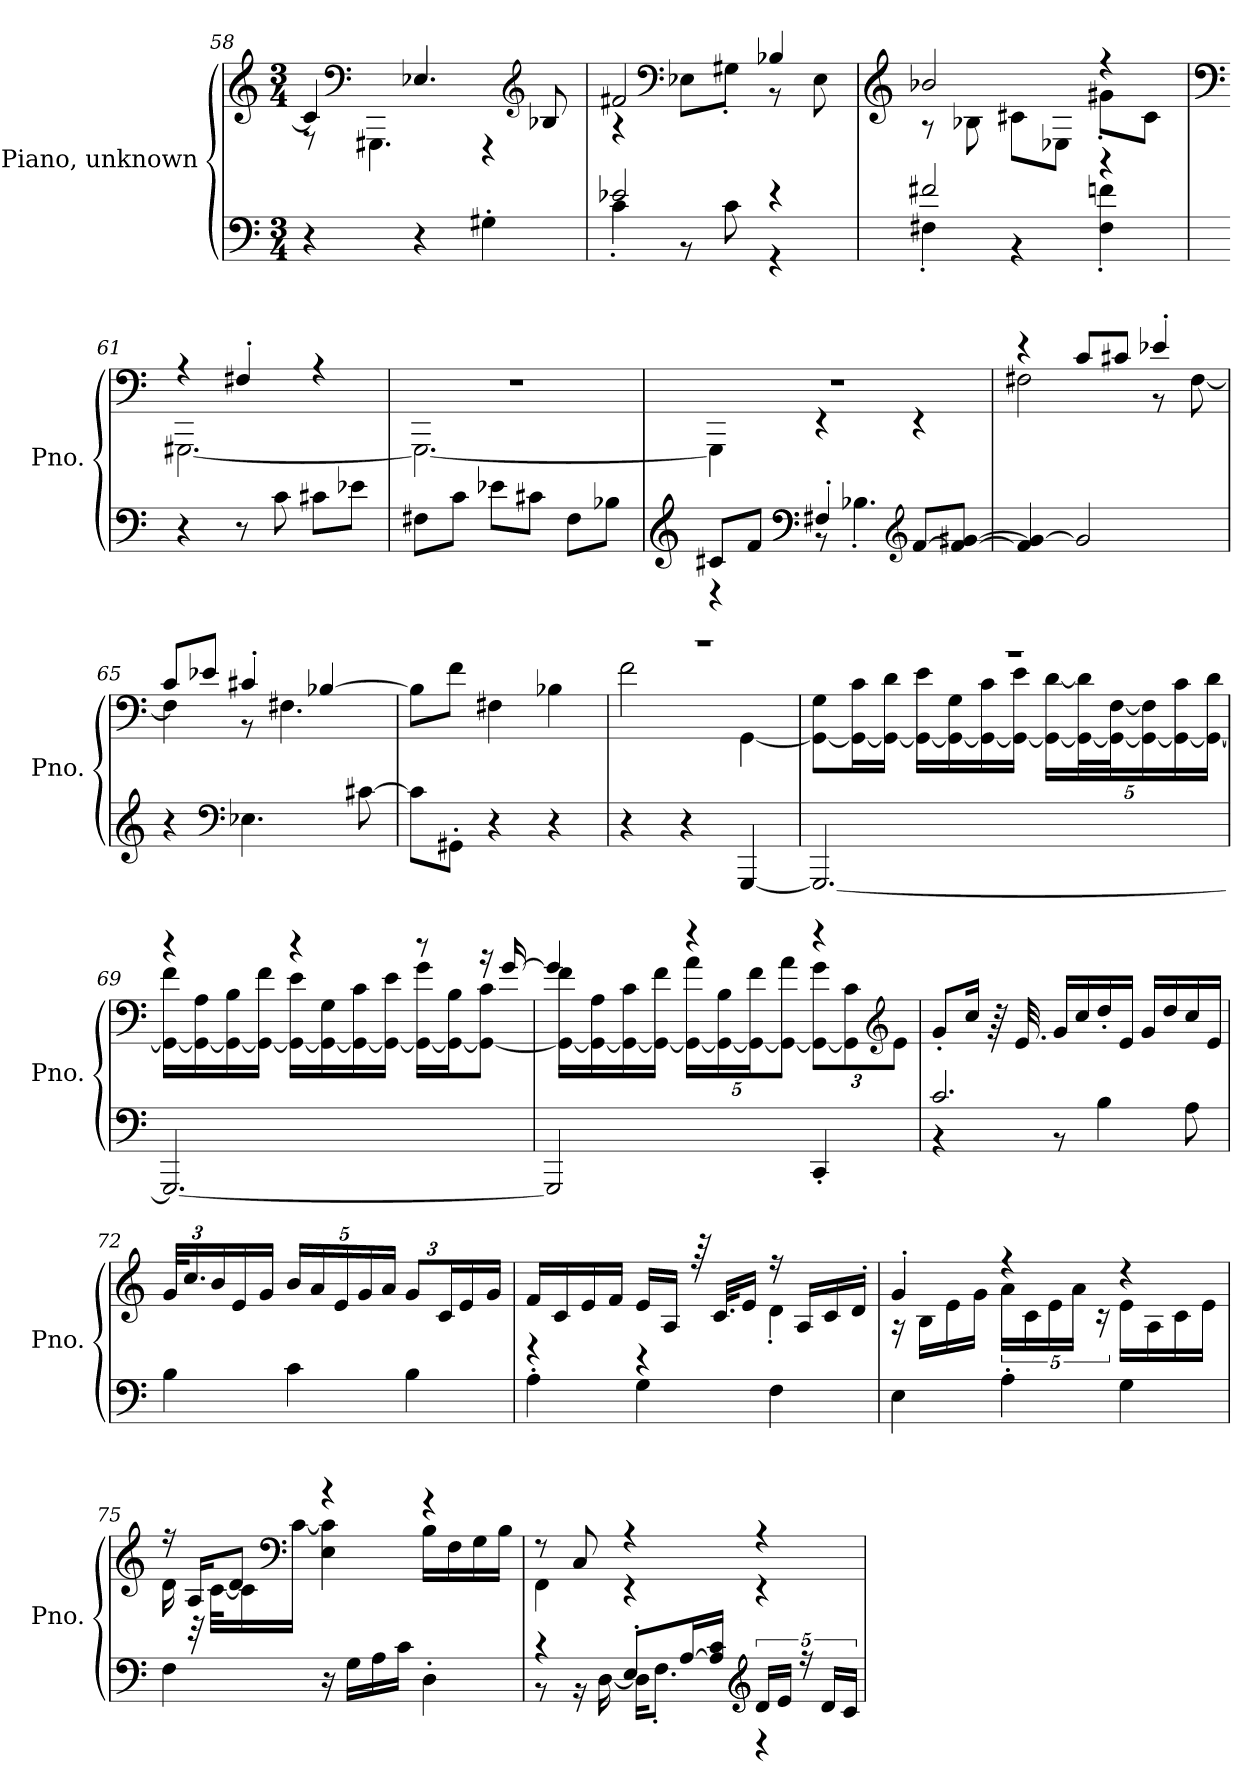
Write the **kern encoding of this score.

**kern	**kern
*part1	*part1
*staff2	*staff1
*I"Piano, unknown	*
*I'Pno.	*
!!LO:LB:g=z
*clefF4	*clefG2
*k[]	*k[]
*M3/4	*M3/4
=58	=58
*	*^
4r	4c#/]	8r
*	*clefF4	*
.	.	4.GGG#X\
4r	4.E-X/	.
4G#X'\	.	4r
*	*clefG2	*
.	8B-X/	.
=59	=59	=59
*^	*	*
2e-X/	4c'\	2f#X/	4r
*	*	*clefF4	*
.	8r	.	8E-X\L
.	8c\	.	8G#X'\J
4r	4r	4B-X/	8r
.	.	.	8E-\
=60	=60	=60	=60
*	*	*clefG2	*
2f#X/	4F#X'\	2b-X/	8r
.	.	.	8B-X\
.	4r	.	8c#X\L
.	.	.	8E-X\J
4r	4F#\' 4fn\'	4r	8g#X'\L
.	.	.	8c#\J
*v	*v	*	*
!!LO:LB:g=z	!!
=61	=61	=61
*	*clefF4	*
4r	4r	[2.GGG#X\
8r	4F#X'/	.
8c\	.	.
8c#X\L	4r	.
8e-X\J	.	.
=62	=62	=62
8F#X\L	2.r	2.GGG#\_
8c\J	.	.
8e-X\L	.	.
8c#X\J	.	.
8F#\L	.	.
8B-X\J	.	.
=63	=63	=63
*clefG2	*	*
*^	*	*
8c#X/L	4r	2.r	4GGG#\]
8f/J	.	.	.
*clefF4	*	*	*
4F#X'/	8r	.	4r
.	4.B-X'\	.	.
*clefG2	*	*	*
[8f/L	.	.	4r
8f/_ [8g#X/J	.	.	.
*v	*v	*	*
=64	=64	=64
4f/] 4g#/_	4r	2F#X\
2g#/]	8c/L	.
.	8c#X/J	.
.	4e-X'/	8r
.	.	[8F#\
!!LO:LB:g=z	!!
=65	=65	=65
4r	8c/L	4F#\]
.	8e-X/J	.
*clefF4	*	*
4.E-X\	4c#X'/	8r
.	.	4.F#X\
.	[4B-X/	.
[8c#X\	.	.
*	*v	*v
=66	=66
8c#\L]	8B-\L]
8GG#X'\J	8f\J
4r	4F#X\
4r	4B-X\
=67	=67
*	*^
4r	2.r	2f\
4r	.	.
[4GGG/	.	[4GG\
=68	=68	=68
2.GGG/_	2.r	8GG\_ 8G\L
.	.	16GG\_ 16c\L
.	.	16GG\_ 16d\JJ
.	.	16GG\_ 16e\LL
.	.	16GG\_ 16G\
.	.	16GG\_ 16c\
.	.	16GG\_ 16e\JJ
*	*	*Xbrackettup
.	.	20GG\_ [20d\LL
.	.	40GG\_ 40d\]L
.	.	40GG\_ [40F\J
.	.	20GG\_ 20F\]
.	.	20GG\_ 20c\
.	.	20GG\_ 20d\JJ
!!LO:LB:g=z	!!
=69	=69	=69
2.GGG/_	4r	16GG\_ 16f\LL
.	.	16GG\_ 16A\
.	.	16GG\_ 16B\
.	.	16GG\_ 16f\JJ
.	4r	16GG\_ 16e\LL
.	.	16GG\_ 16G\
.	.	16GG\_ 16c\
.	.	16GG\_ 16e\JJ
.	8r	16GG\_ 16g\LL
.	.	16GG\_ 16B\J
.	16r	8GG\_ 8c\J
.	[16g/	.
=70	=70	=70
2GGG/]	4g/]	16GG\_ 16f\LL
.	.	16GG\_ 16A\
.	.	16GG\_ 16c\
.	.	16GG\_ 16f\JJ
.	4r	20GG\_ 20a\LL
.	.	20GG\_ 20B\
.	.	20GG\_ 20f\J
.	.	10GG\_ 10a\J
4CC'/	4r	12GG\_ 12g\L
.	.	12GG\] 12c\
*	*clefG2	*
.	.	12e\J
*	*v	*v
!!LO:LB:g=z
=71	=71
*^	*
2.c/	4r	8g'/L
.	.	16cc/Jk
.	.	64r
.	.	32.e/
.	8r	16g/LL
.	.	16cc/
.	4B\	16dd'/
.	.	16e/JJ
.	.	16g/LL
.	.	16dd/
.	8A\	16cc/
.	.	16e/JJ
*v	*v	*
=72	=72
4B\	48g/KLL
.	24.cc/
.	24b/
.	16e/
.	16g/JJ
4c\	20b/LL
.	20a/
.	20e/
.	20g/
.	20a/JJ
4B\	12g/L
.	24c/L
.	16e/
.	16g/JJ
=73	=73
*	*^
4A'\	16f/LL	4r
.	16c/	.
.	16e/	.
.	16f/JJ	.
4G\	16e/LL	4r
.	16A/JJ	.
.	64r	.
.	32.c/KLL	.
.	16e/JJ	.
4F\	16r	4d'\
.	16A/LL	.
.	16c/	.
.	16d'/JJ	.
!!LO:PB:g=z	!!
=74	=74	=74
4E\	4g'/	16r
.	.	16B\LL
.	.	16e\
.	.	16g\JJ
*	*	*brackettup
4A'\	4r	20a\LL
.	.	20c\
.	.	20e\
.	.	20a\JJ
.	.	20r
4G\	4r	16e\LL
.	.	16A\
.	.	16c\
.	.	16e\JJ
=75	=75	=75
4F\	16r	16d\
.	16A/KL	32r
.	.	[32c\KLL
.	8d/J	16c\]
*	*clefF4	*
.	.	[16c\JJ
16r	4r	4E\ 4c\]
16G\LL	.	.
16A\	.	.
16c\JJ	.	.
4D'\	4r	16B\LL
.	.	16F\
.	.	16G\
.	.	16B\JJ
=76	=76	=76
*^	*	*
4r	8r	8r	4FF\
.	16r	8C/	.
.	[16D\	.	.
8E'/L	16D\KL]	4r	4r
.	8.F'\J	.	.
[16A/L	.	.	.
16A/] 16c/JJ	.	.	.
*clefG2	*	*	*
20d/LL	4r	4r	4r
20e/JJ	.	.	.
20r	.	.	.
20d/LL	.	.	.
20c/JJ	.	.	.
*v	*v	*	*
*	*v	*v
=	=
*-	*-
